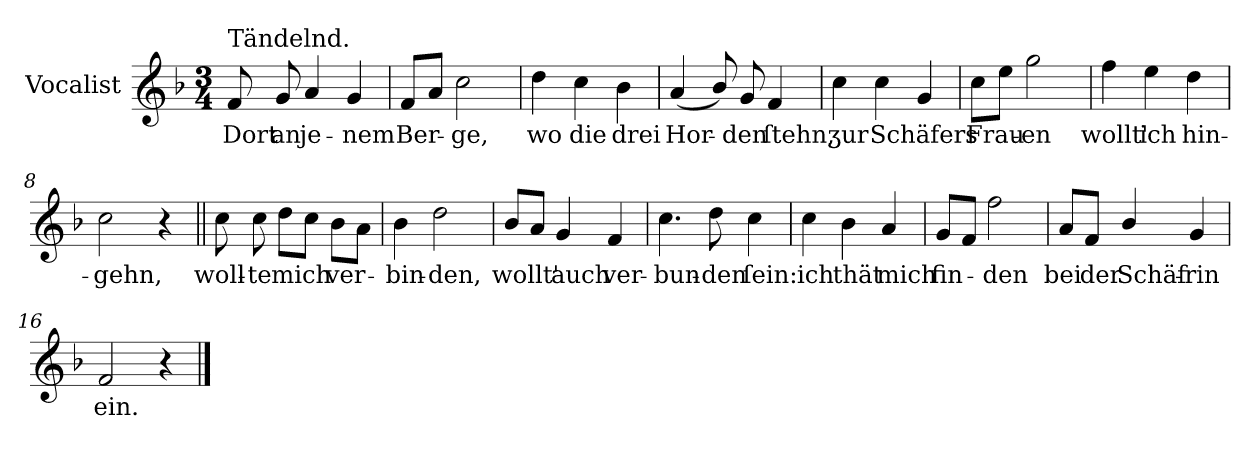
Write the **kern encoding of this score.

**kern	**text
*part1	*part1
*staff1	*staff1
*I"Vocalist	*
*clefG2	*
*k[b-]	*
*F:	*
*M3/4	*
=1	=1
!LO:TX:a:t=Tändelnd.	!
8f	Dort
8g	an
4a	je-
4g	-nem
=2	=2
8fL	Ber-
8aJ	.
2cc	-ge,
=3	=3
4dd	wo
4cc	die
4b-	drei
=4	=4
(4a	Hor-
8b-/)	.
8g	-den
4f	ſtehn,
=5	=5
4cc	ʒur
4cc	Schäfers
4g	.
=6	=6
8ccL	Frau-
8eeJ	.
2gg	-en
=7	=7
4ff	wollt'
4ee	ich
4dd	hin-
=8	=8
2cc	-gehn,
4r	.
=9||	=9||
8cc	woll-
8cc	-te
8ddL	mich
8ccJ	.
8b-\L	ver-
8aJ	.
=10	=10
4b-	-bin-
2dd	-den,
=11	=11
8b-L	wollt'
8aJ	.
4g	auch
4f	ver-
=12	=12
4.cc	-bun-
8dd	-den
4cc	ſein:
=13	=13
4cc	ich
4b-	thät
4a	mich
=14	=14
8gL	fin-
8fJ	.
2ff	-den
=15	=15
8aL	bei
8fJ	der
4b-/	Schäf-
4g	-rin
=16	=16
2f	ein.
4r	.
==	==
*-	*-
